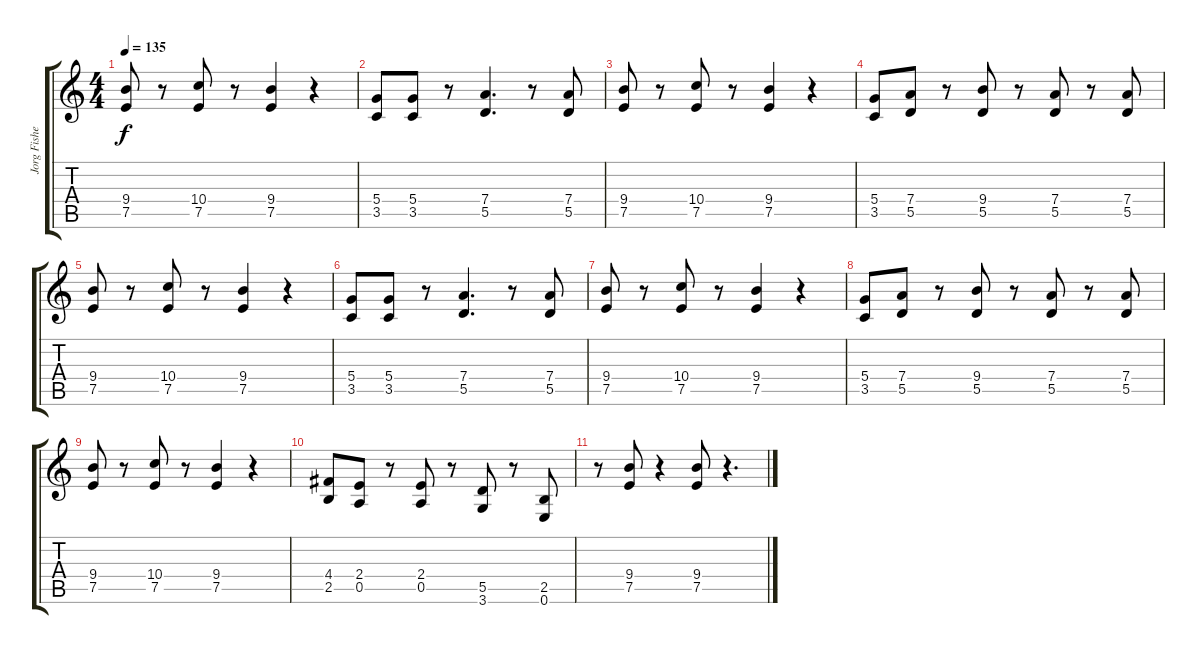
\track ("Jorg Fisher" "Jorg Fishe") {instrument overdrivenguitar}
\staff {score tabs}
\tuning (E4 B3 G3 D3 A2 E2) {hide}
\ts (4 4)
\tempo 135
\clef g2
\ks c
(9.4 7.5).8{dy f} r.8 (10.4 7.5).8 r.8 (9.4 7.5).4 r.4 |
(5.4 3.5).8 (5.4 3.5).8 r.8 (7.4 5.5).4{d} r.8 (7.4 5.5).8 |
(9.4 7.5).8 r.8 (10.4 7.5).8 r.8 (9.4 7.5).4 r.4 |
(5.4 3.5).8 (7.4 5.5).8 r.8 (9.4 5.5).8 r.8 (7.4 5.5).8 r.8 (7.4 5.5).8 |
(9.4 7.5).8 r.8 (10.4 7.5).8 r.8 (9.4 7.5).4 r.4 |
(5.4 3.5).8 (5.4 3.5).8 r.8 (7.4 5.5).4{d} r.8 (7.4 5.5).8 |
(9.4 7.5).8 r.8 (10.4 7.5).8 r.8 (9.4 7.5).4 r.4 |
(5.4 3.5).8 (7.4 5.5).8 r.8 (9.4 5.5).8 r.8 (7.4 5.5).8 r.8 (7.4 5.5).8 |
(9.4 7.5).8 r.8 (10.4 7.5).8 r.8 (9.4 7.5).4 r.4 |
(4.4 2.5).8 (2.4 0.5).8 r.8 (2.4 0.5).8 r.8 (5.5 3.6).8 r.8 (2.5 0.6).8 |
r.8 (9.4 7.5).8 r.4 (9.4 7.5).8 r.4{d}
